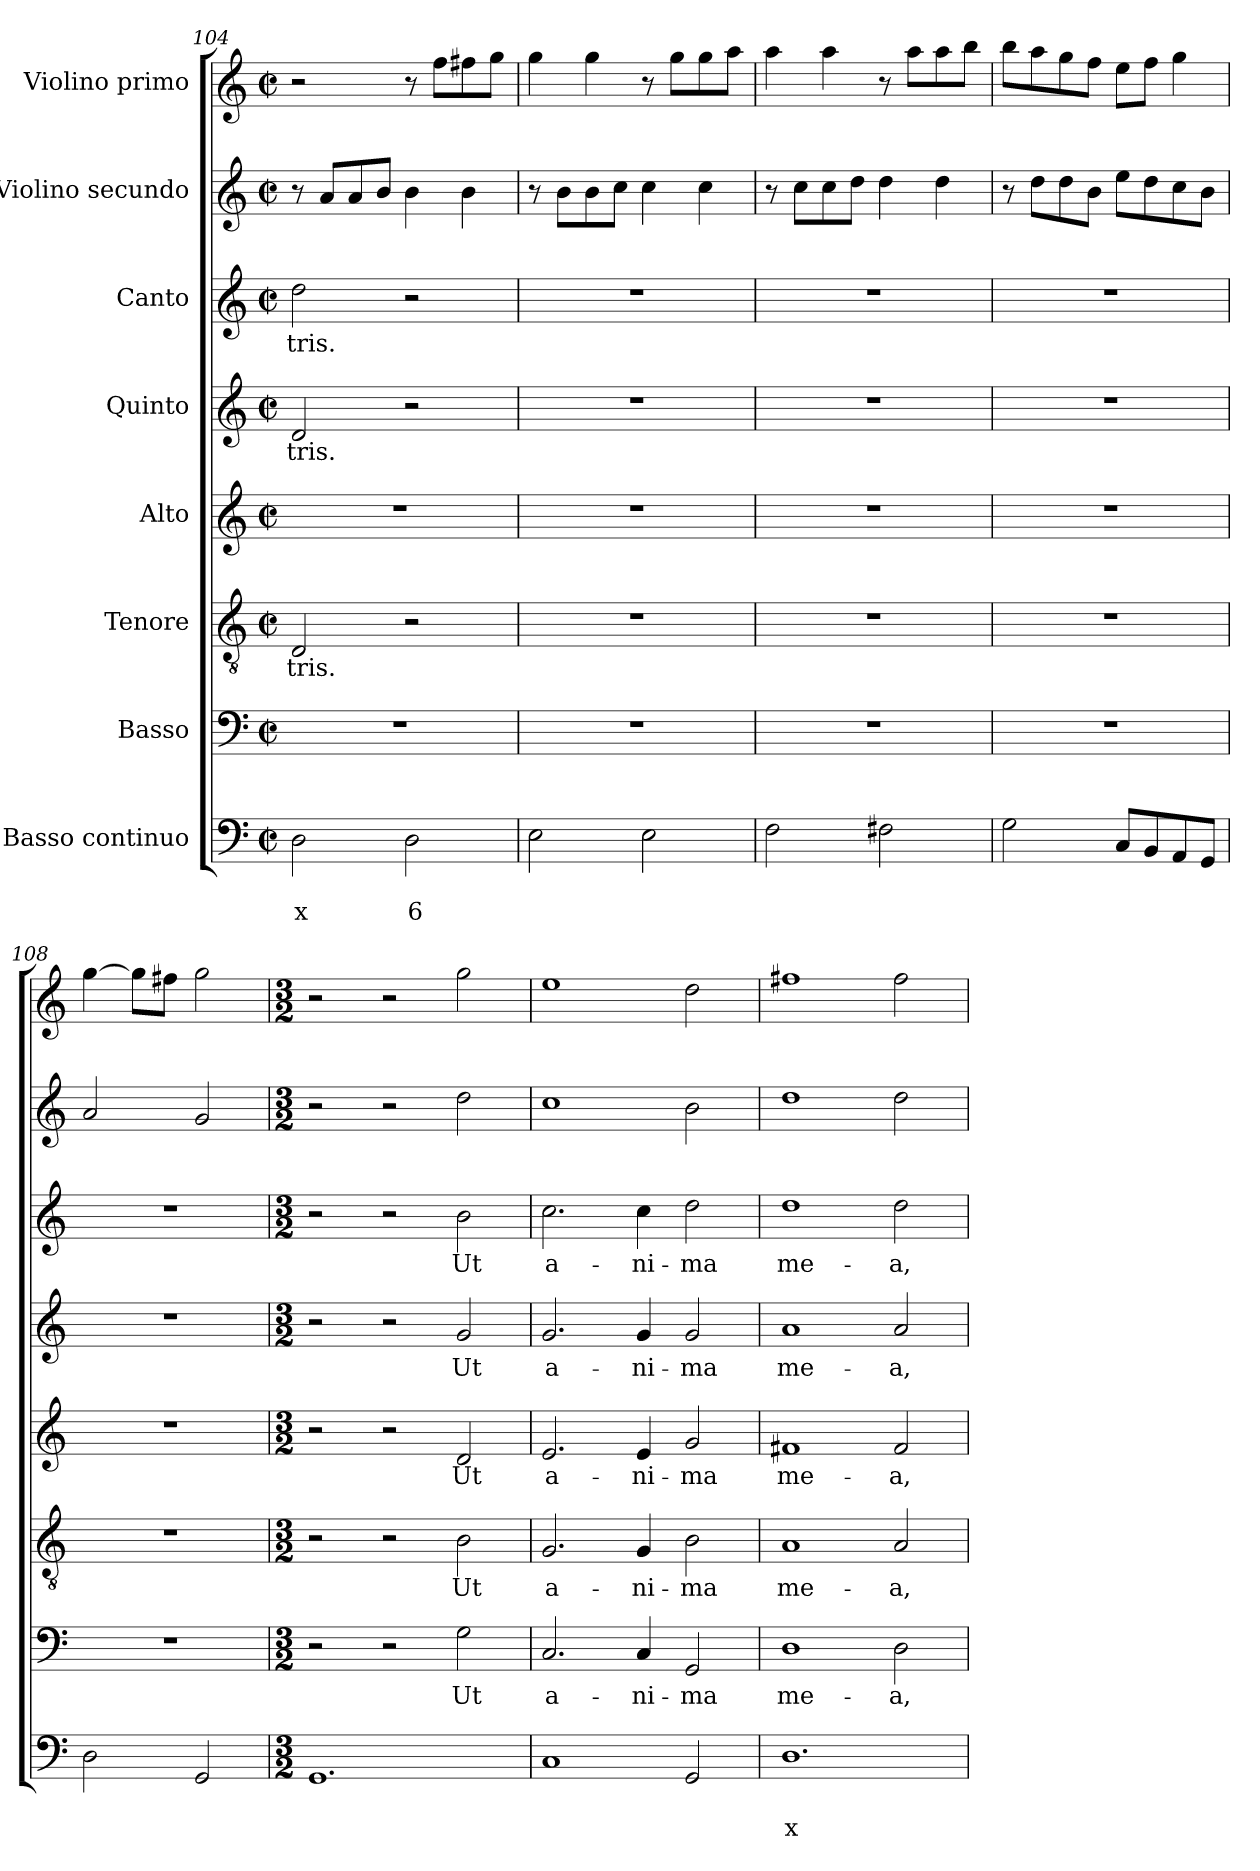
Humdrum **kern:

**kern	**text	**text	**kern	**text	**kern	**text	**kern	**text	**kern	**text	**kern	**text	**kern	**kern
*part8	*part8	*part8	*part7	*part7	*part6	*part6	*part5	*part5	*part4	*part4	*part3	*part3	*part2	*part1
*staff8	*staff8	*staff8	*staff7	*staff7	*staff6	*staff6	*staff5	*staff5	*staff4	*staff4	*staff3	*staff3	*staff2	*staff1
*I"Basso continuo	*	*	*I"Basso	*	*I"Tenore	*	*I"Alto	*	*I"Quinto	*	*I"Canto	*	*I"Violino secundo	*I"Violino primo
*clefF4	*	*	*clefF4	*	*clefGv2	*	*clefG2	*	*clefG2	*	*clefG2	*	*clefG2	*clefG2
*k[]	*	*	*k[]	*	*k[]	*	*k[]	*	*k[]	*	*k[]	*	*k[]	*k[]
*C:	*	*	*C:	*	*C:	*	*C:	*	*C:	*	*C:	*	*C:	*C:
*M2/2	*	*	*M2/2	*	*M2/2	*	*M2/2	*	*M2/2	*	*M2/2	*	*M2/2	*M2/2
*met(c|)	*	*	*met(c|)	*	*met(c|)	*	*met(c|)	*	*met(c|)	*	*met(c|)	*	*met(c|)	*met(c|)
=104	=104	=104	=104	=104	=104	=104	=104	=104	=104	=104	=104	=104	=104	=104
!	!	!LO:LY:b	!	!	!	!LO:LY:b	!	!	!	!LO:LY:b	!	!LO:LY:b	!	!
2D\	.	x	1r	.	2D/	-tris.	1r	.	2d/	-tris.	2dd\	-tris.	8r	2r
.	.	.	.	.	.	.	.	.	.	.	.	.	8a/L	.
.	.	.	.	.	.	.	.	.	.	.	.	.	8a/	.
.	.	.	.	.	.	.	.	.	.	.	.	.	8b/J	.
!	!	!LO:LY:b	!	!	!	!	!	!	!	!	!	!	!	!
2D\	.	6	.	.	2r	.	.	.	2r	.	2r	.	4b\	8r
.	.	.	.	.	.	.	.	.	.	.	.	.	.	8ff\L
.	.	.	.	.	.	.	.	.	.	.	.	.	4b\	8ff#X\
.	.	.	.	.	.	.	.	.	.	.	.	.	.	8gg\J
!!LO:LB:g=z
=105	=105	=105	=105	=105	=105	=105	=105	=105	=105	=105	=105	=105	=105	=105
2E\	.	.	1r	.	1r	.	1r	.	1r	.	1r	.	8r	4gg\
.	.	.	.	.	.	.	.	.	.	.	.	.	8b\L	.
.	.	.	.	.	.	.	.	.	.	.	.	.	8b\	4gg\
.	.	.	.	.	.	.	.	.	.	.	.	.	8cc\J	.
2E\	.	.	.	.	.	.	.	.	.	.	.	.	4cc\	8r
.	.	.	.	.	.	.	.	.	.	.	.	.	.	8gg\L
.	.	.	.	.	.	.	.	.	.	.	.	.	4cc\	8gg\
.	.	.	.	.	.	.	.	.	.	.	.	.	.	8aa\J
=106	=106	=106	=106	=106	=106	=106	=106	=106	=106	=106	=106	=106	=106	=106
2F\	.	.	1r	.	1r	.	1r	.	1r	.	1r	.	8r	4aa\
.	.	.	.	.	.	.	.	.	.	.	.	.	8cc\L	.
.	.	.	.	.	.	.	.	.	.	.	.	.	8cc\	4aa\
.	.	.	.	.	.	.	.	.	.	.	.	.	8dd\J	.
2F#X\	.	.	.	.	.	.	.	.	.	.	.	.	4dd\	8r
.	.	.	.	.	.	.	.	.	.	.	.	.	.	8aa\L
.	.	.	.	.	.	.	.	.	.	.	.	.	4dd\	8aa\
.	.	.	.	.	.	.	.	.	.	.	.	.	.	8bb\J
=107	=107	=107	=107	=107	=107	=107	=107	=107	=107	=107	=107	=107	=107	=107
2G\	.	.	1r	.	1r	.	1r	.	1r	.	1r	.	8r	8bb\L
.	.	.	.	.	.	.	.	.	.	.	.	.	8dd\L	8aa\
.	.	.	.	.	.	.	.	.	.	.	.	.	8dd\	8gg\
.	.	.	.	.	.	.	.	.	.	.	.	.	8b\J	8ff\J
8C/L	.	.	.	.	.	.	.	.	.	.	.	.	8ee\L	8ee\L
8BB/	.	.	.	.	.	.	.	.	.	.	.	.	8dd\	8ff\J
8AA/	.	.	.	.	.	.	.	.	.	.	.	.	8cc\	4gg\
8GG/J	.	.	.	.	.	.	.	.	.	.	.	.	8b\J	.
=108	=108	=108	=108	=108	=108	=108	=108	=108	=108	=108	=108	=108	=108	=108
2D\	.	.	1r	.	1r	.	1r	.	1r	.	1r	.	2a/	[4gg\
.	.	.	.	.	.	.	.	.	.	.	.	.	.	8gg\L]
.	.	.	.	.	.	.	.	.	.	.	.	.	.	8ff#X\J
2GG/	.	.	.	.	.	.	.	.	.	.	.	.	2g/	2gg\
!!LO:PB:g=z
=109	=109	=109	=109	=109	=109	=109	=109	=109	=109	=109	=109	=109	=109	=109
*M3/2	*	*	*M3/2	*	*M3/2	*	*M3/2	*	*M3/2	*	*M3/2	*	*M3/2	*M3/2
1.GG	.	.	2r	.	2r	.	2r	.	2r	.	2r	.	2r	2r
.	.	.	2r	.	2r	.	2r	.	2r	.	2r	.	2r	2r
!	!	!	!	!LO:LY:b	!	!LO:LY:b	!	!LO:LY:b	!	!LO:LY:b	!	!LO:LY:b	!	!
.	.	.	2G\	Ut	2B\	Ut	2d/	Ut	2g/	Ut	2b\	Ut	2dd\	2gg\
=110	=110	=110	=110	=110	=110	=110	=110	=110	=110	=110	=110	=110	=110	=110
!	!	!	!	!LO:LY:b	!	!LO:LY:b	!	!LO:LY:b	!	!LO:LY:b	!	!LO:LY:b	!	!
1C	.	.	2.C/	a-	2.G/	a-	2.e/	a-	2.g/	a-	2.cc\	a-	1cc	1ee
!	!	!	!	!LO:LY:b	!	!LO:LY:b	!	!LO:LY:b	!	!LO:LY:b	!	!LO:LY:b	!	!
.	.	.	4C/	-ni-	4G/	-ni-	4e/	-ni-	4g/	-ni-	4cc\	-ni-	.	.
!	!	!	!	!LO:LY:b	!	!LO:LY:b	!	!LO:LY:b	!	!LO:LY:b	!	!LO:LY:b	!	!
2GG/	.	.	2GG/	-ma	2B\	-ma	2g/	-ma	2g/	-ma	2dd\	-ma	2b\	2dd\
=111	=111	=111	=111	=111	=111	=111	=111	=111	=111	=111	=111	=111	=111	=111
!	!	!LO:LY:b	!	!LO:LY:b	!	!LO:LY:b	!	!LO:LY:b	!	!LO:LY:b	!	!LO:LY:b	!	!
1.D	.	x	1D	me-	1A	me-	1f#X	me-	1a	me-	1dd	me-	1dd	1ff#X
!	!	!	!	!LO:LY:b	!	!LO:LY:b	!	!LO:LY:b	!	!LO:LY:b	!	!LO:LY:b	!	!
.	.	.	2D\	-a,	2A/	-a,	2f#/	-a,	2a/	-a,	2dd\	-a,	2dd\	2ff#\
=	=	=	=	=	=	=	=	=	=	=	=	=	=	=
*-	*-	*-	*-	*-	*-	*-	*-	*-	*-	*-	*-	*-	*-	*-
